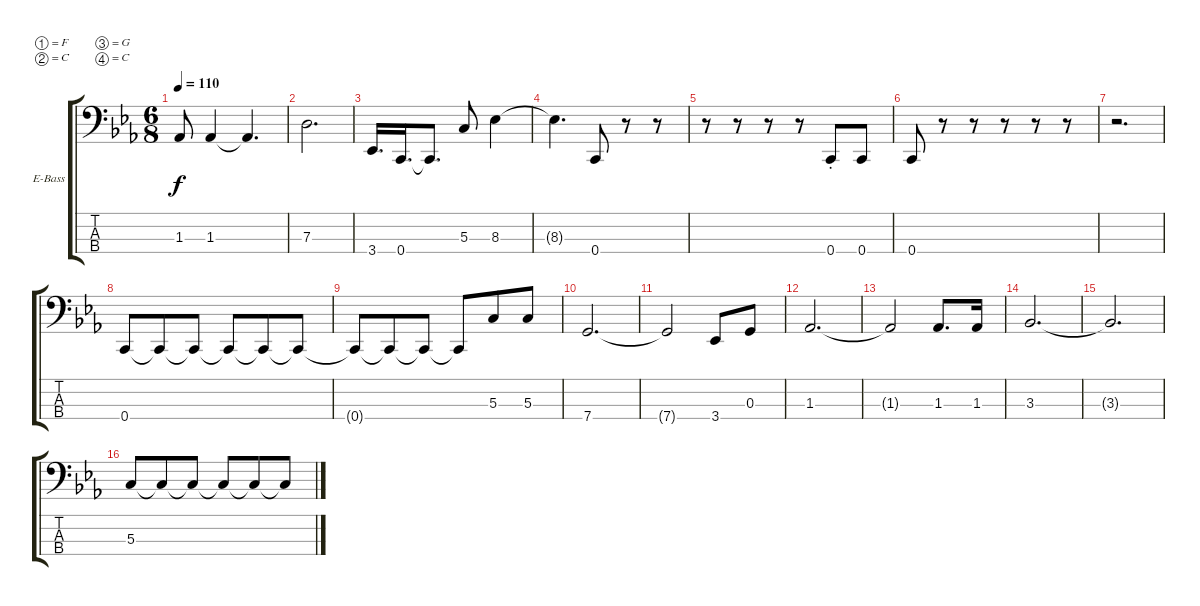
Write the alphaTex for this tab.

\bracketExtendMode groupsimilarinstruments
\firstSystemTrackNameOrientation horizontal
\otherSystemsTrackNameOrientation horizontal
\track ("Electric Bass" "E-Bass") {instrument electricbassfinger}
\staff {score tabs}
\tuning (F2 C2 G1 C1)
\ts (6 8)
\tempo 110
\clef f4
\ks cminor
1.3.8{dy f} 1.3.4 1.3{t}.4{d} |
7.3.2{d} |
3.4.16{d} 0.4.16{d} 0.4{t}.8{d} 5.3.8 8.3.4 |
8.3{t}.4{d} 0.4.8 r.8 r.8 |
r.8 r.8 r.8 r.8 0.4{st}.8 0.4.8 |
0.4.8 r.8 r.8 r.8 r.8 r.8 |
r.2{d} |
0.4.8 0.4{t}.8 0.4{t}.8 0.4{t}.8 0.4{t}.8 0.4{t}.8 |
0.4{t}.8 0.4{t}.8 0.4{t}.8 0.4{t}.8 5.3.8 5.3.8 |
7.4.2{d} |
7.4{t}.2 3.4.8 0.3.8 |
1.3.2{d} |
1.3{t}.2 1.3.8{d} 1.3.16 |
3.3.2{d} |
3.3{t}.2{d} |
5.3.8 5.3{t}.8 5.3{t}.8 5.3{t}.8 5.3{t}.8 5.3{t}.8
